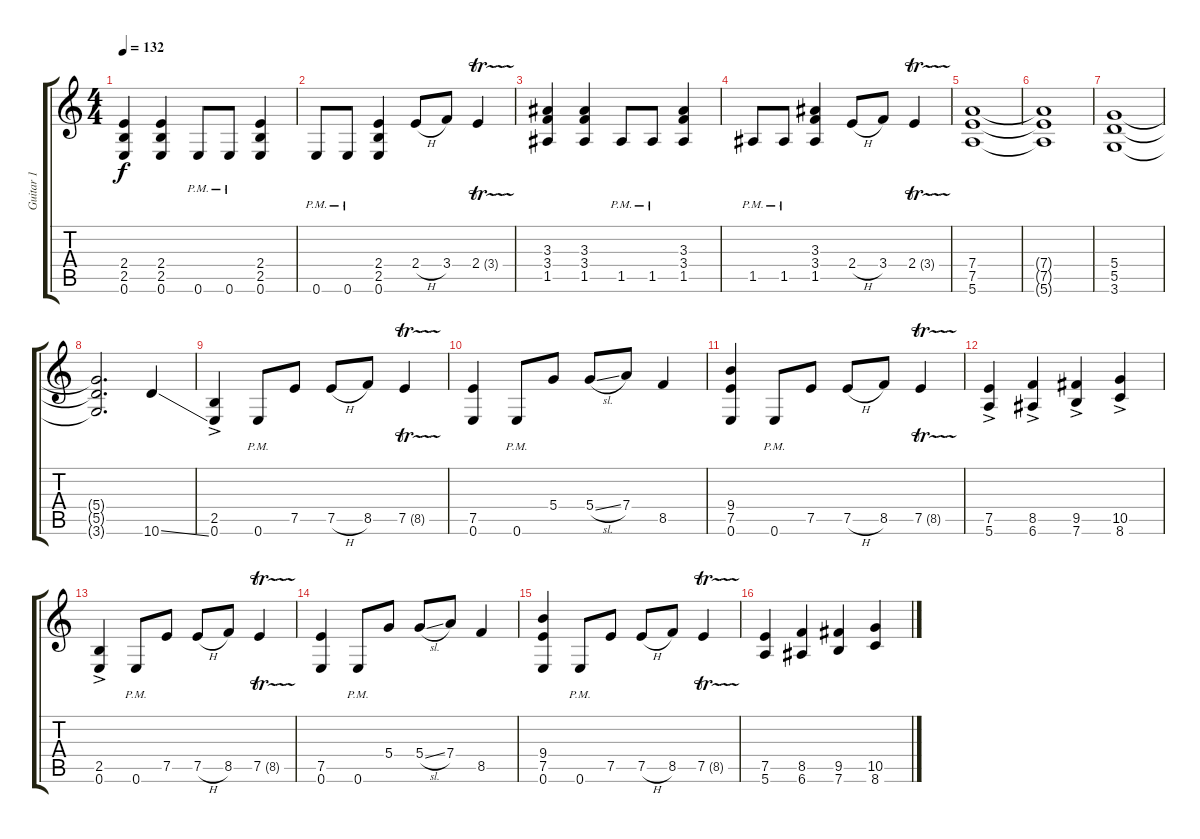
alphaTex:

\track ("Guitar 1" "Guitar 1") {instrument overdrivenguitar}
\staff {score tabs}
\tuning (E4 B3 G3 D3 A2 E2) {hide}
\ts (4 4)
\tempo 132
\clef g2
\ks c
(2.4 2.5 0.6).4{dy f} (2.4 2.5 0.6).4 0.6{pm}.8 0.6{pm}.8 (2.4 2.5 0.6).4 |
0.6{pm}.8 0.6{pm}.8 (2.4 2.5 0.6).4 2.4{h}.8 3.4.8 2.4{tr (3 32)}.4 |
(3.3 3.4 1.5).4 (3.3 3.4 1.5).4 1.5{pm}.8 1.5{pm}.8 (3.3 3.4 1.5).4 |
1.5{pm}.8 1.5{pm}.8 (3.3 3.4 1.5).4 2.4{h}.8 3.4.8 2.4{tr (3 32)}.4 |
(7.4 7.5 5.6).1 |
(7.4{t} 7.5{t} 5.6{t}).1 |
(5.4 5.5 3.6).1 |
(5.4{t} 5.5{t} 3.6{t}).2{d} 10.6{ss}.4 |
(2.5{ac} 0.6{ac}).4 0.6{pm}.8 7.5.8 7.5{h}.8 8.5.8 7.5{tr (8 32)}.4 |
(7.5 0.6).4 0.6{pm}.8 5.4.8 5.4{sl}.8 7.4.8 8.5.4 |
(9.4 7.5 0.6).4 0.6{pm}.8 7.5.8 7.5{h}.8 8.5.8 7.5{tr (8 32)}.4 |
(7.5{ac} 5.6{ac}).4 (8.5{ac} 6.6{ac}).4 (9.5{ac} 7.6{ac}).4 (10.5{ac} 8.6{ac}).4 |
(2.5{ac} 0.6{ac}).4 0.6{pm}.8 7.5.8 7.5{h}.8 8.5.8 7.5{tr (8 32)}.4 |
(7.5 0.6).4 0.6{pm}.8 5.4.8 5.4{sl}.8 7.4.8 8.5.4 |
(9.4 7.5 0.6).4 0.6{pm}.8 7.5.8 7.5{h}.8 8.5.8 7.5{tr (8 32)}.4 |
(7.5 5.6).4 (8.5 6.6).4 (9.5 7.6).4 (10.5 8.6).4
